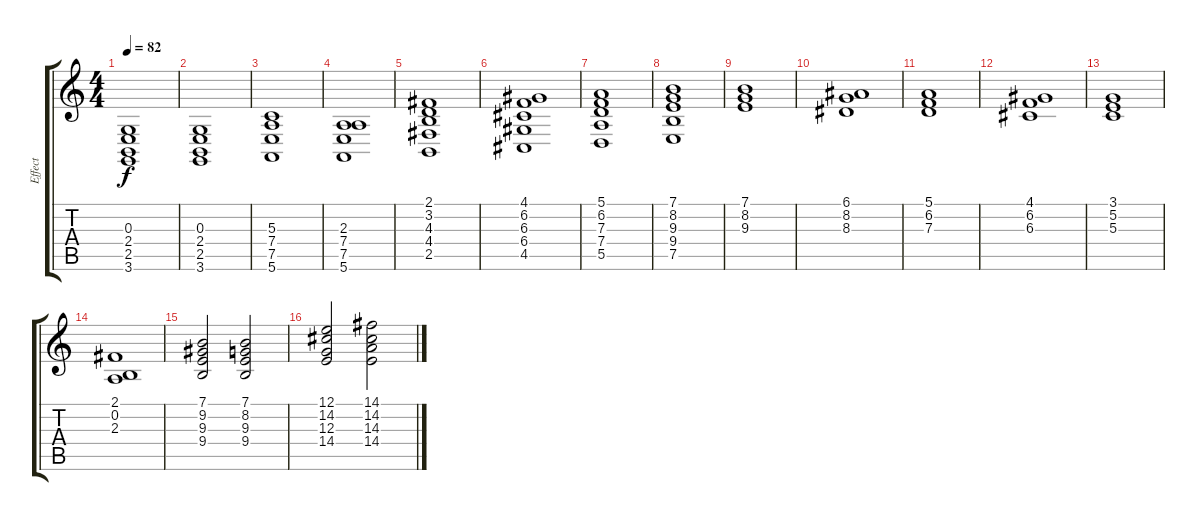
\track ("Effect" "Effect") {instrument pad2warm}
\staff {score tabs}
\tuning (E4 B3 G3 D3 A2 E2) {hide}
\ts (4 4)
\tempo 82
\clef g2
\ks c
(0.3 2.4 2.5 3.6).1{dy f} |
(0.3 2.4 2.5 3.6).1 |
(5.3 7.4 7.5 5.6).1 |
(2.3 7.4 7.5 5.6).1 |
(2.1 3.2 4.3 4.4 2.5).1 |
(4.1 6.2 6.3 6.4 4.5).1 |
(5.1 6.2 7.3 7.4 5.5).1 |
(7.1 8.2 9.3 9.4 7.5).1 |
(7.1 8.2 9.3).1 |
(6.1 8.2 8.3).1 |
(5.1 6.2 7.3).1 |
(4.1 6.2 6.3).1 |
(3.1 5.2 5.3).1 |
(2.1 0.2 2.3).1 |
(7.1 9.2 9.3 9.4).2 (7.1 8.2 9.3 9.4).2 |
(12.1 14.2 12.3 14.4).2 (14.1 14.2 14.3 14.4).2
